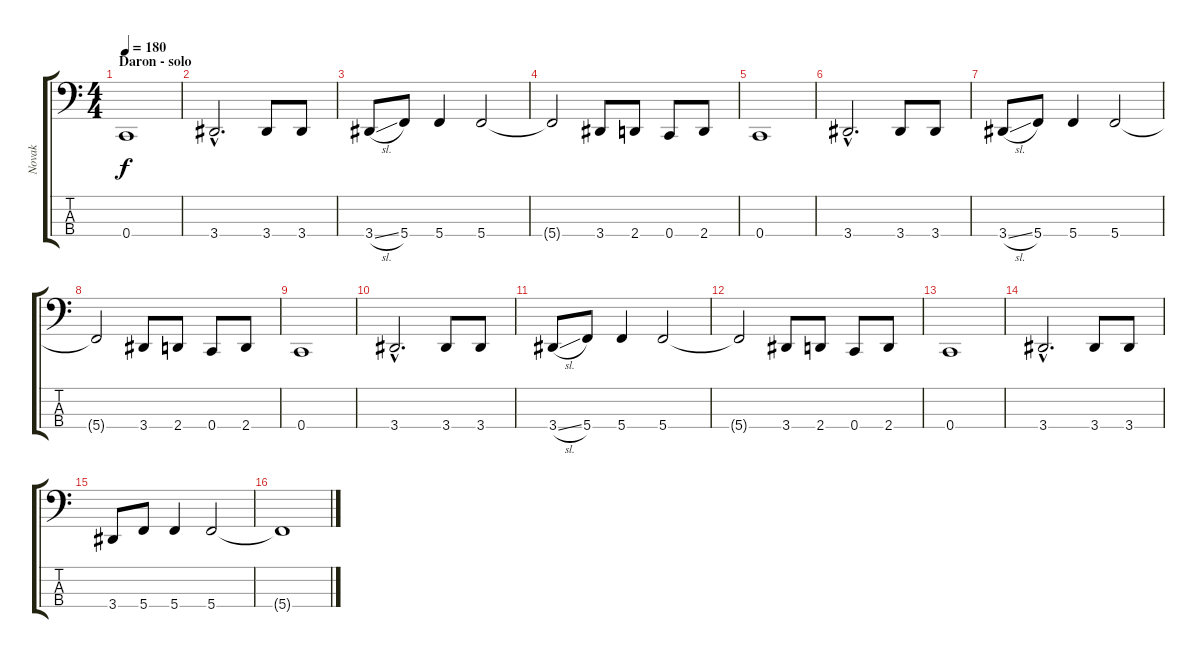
\track ("Novak" "Novak") {instrument electricbasspick}
\staff {score tabs}
\tuning (Eb2 Bb1 F1 C1) {hide}
\ts (4 4)
\section ("" "Daron - solo")
\tempo 180
\clef f4
\ks c
0.4.1{dy f} |
3.4{hac}.2{d} 3.4.8 3.4.8 |
3.4{sl}.8 5.4.8 5.4.4 5.4.2 |
5.4{t}.2 3.4.8 2.4.8 0.4.8 2.4.8 |
0.4.1 |
3.4{hac}.2{d} 3.4.8 3.4.8 |
3.4{sl}.8 5.4.8 5.4.4 5.4.2 |
5.4{t}.2 3.4.8 2.4.8 0.4.8 2.4.8 |
0.4.1 |
3.4{hac}.2{d} 3.4.8 3.4.8 |
3.4{sl}.8 5.4.8 5.4.4 5.4.2 |
5.4{t}.2 3.4.8 2.4.8 0.4.8 2.4.8 |
0.4.1 |
3.4{hac}.2{d} 3.4.8 3.4.8 |
3.4.8 5.4.8 5.4.4 5.4.2 |
5.4{t}.1
